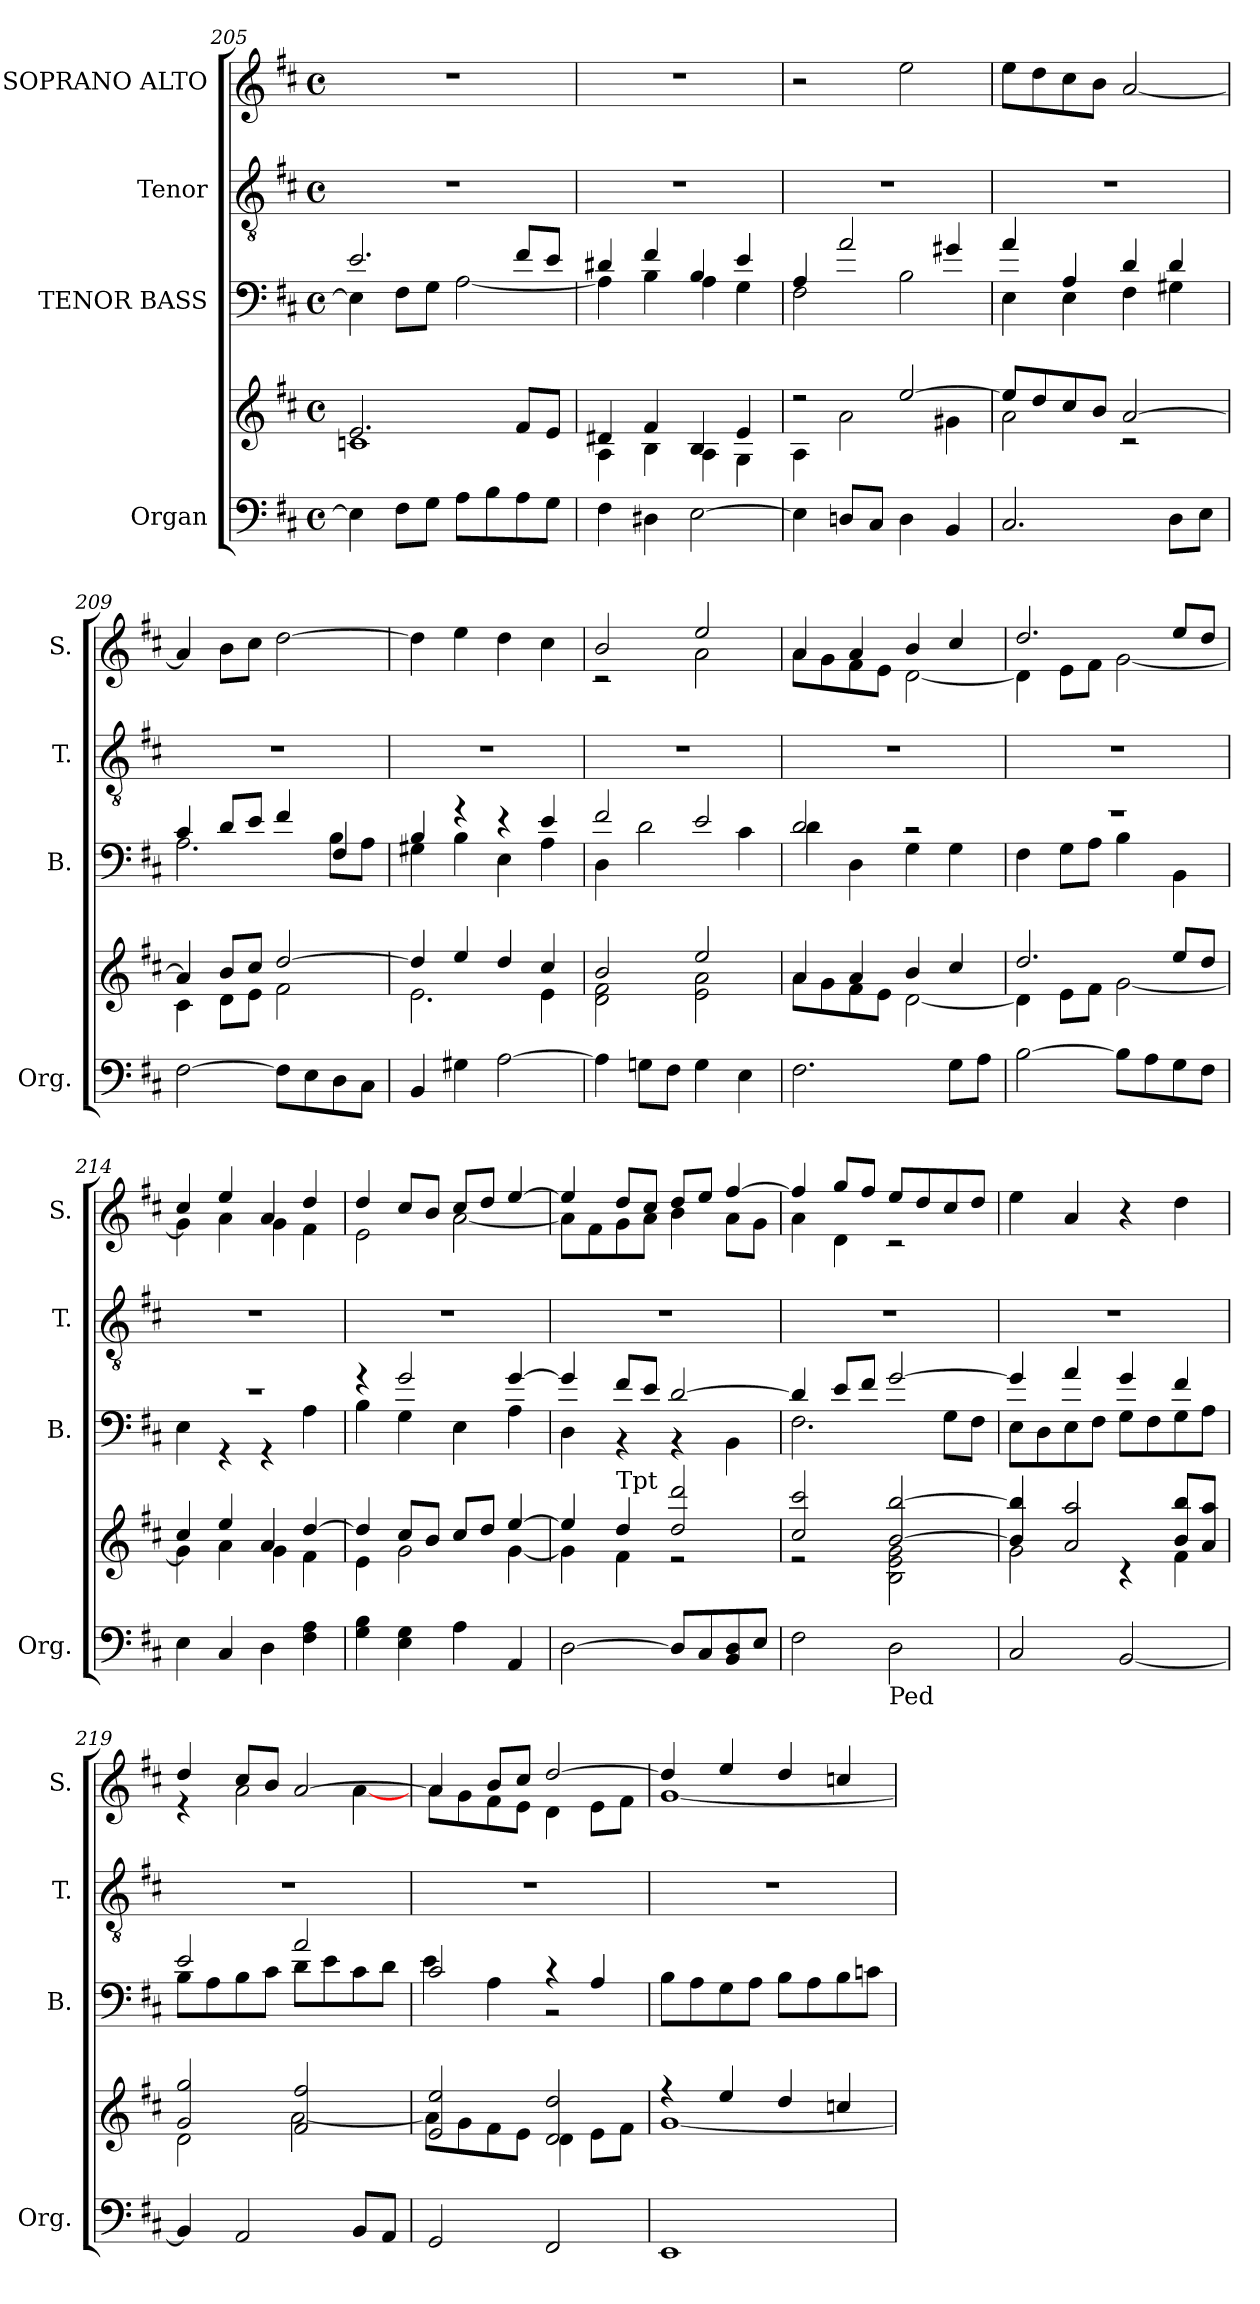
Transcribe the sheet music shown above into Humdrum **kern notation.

**kern	**kern	**kern	**kern	**kern
*part4	*part4	*part3	*part2	*part1
*staff5	*staff4	*staff3	*staff2	*staff1
*I"Organ	*	*I"TENOR BASS	*I"Tenor	*I"SOPRANO ALTO
*I'Org.	*	*I'B.	*I'T.	*I'S.
*clefF4	*clefG2	*clefF4	*clefGv2	*clefG2
*	*	*	*ITrd7c12	*
*k[f#c#]	*k[f#c#]	*k[f#c#]	*k[f#c#]	*k[f#c#]
*D:	*D:	*D:	*D:	*D:
*M4/4	*M4/4	*M4/4	*M4/4	*M4/4
*met(c)	*met(c)	*met(c)	*met(c)	*met(c)
=205	=205	=205	=205	=205
*	*^	*^	*	*
4Ei\]	2.ei/	1cni	2.ei/	4Ei\]	1r	1r
8F#i\L	.	.	.	8F#i\L	.	.
8Gi\J	.	.	.	8Gi\J	.	.
8Ai\L	.	.	.	[2Ai\	.	.
8Bi\	.	.	.	.	.	.
8Ai\	8f#i/L	.	8f#i/L	.	.	.
8Gi\J	8ei/J	.	8ei/J	.	.	.
=206	=206	=206	=206	=206	=206	=206
4F#i\	4d#Xi/	4Ai\	4d#Xi/	4Ai\]	1r	1r
4D#Xi\	4f#i/	4Bi\	4f#i/	4Bi\	.	.
[2Ei\	4Bi/	4Ai\	4Bi/	4Ai\	.	.
.	4ei/	4Gi\	4ei/	4Gi\	.	.
=207	=207	=207	=207	=207	=207	=207
4Ei\]	2r	4Ai\	4Ai/	2F#i\	1r	2r
8Dni/L	.	2ai\	2ai/	.	.	.
8C#i/J	.	.	.	.	.	.
4Di\	[2eei/	.	.	2Bi\	.	2eei\
4BBi/	.	4g#Xi\	4g#Xi/	.	.	.
!!LO:LB:g=z
=208	=208	=208	=208	=208	=208	=208
2.C#i/	8eei/L]	2ai\	4ai/	4Ei\	1r	8eei\L
.	8ddi/	.	.	.	.	8ddi\
.	8cc#i/	.	4Ai/	4Ei\	.	8cc#i\
.	8bi/J	.	.	.	.	8bi\J
.	[2ai/	2r	4di/	4F#i\	.	[2ai/
8Di\L	.	.	4di/	4G#Xi\	.	.
8Ei\J	.	.	.	.	.	.
=209	=209	=209	=209	=209	=209	=209
[2F#i\	4ai/]	4c#i\	4c#i/	2.Ai\	1r	4ai/]
.	8bi/L	8di\L	8di/L	.	.	8bi\L
.	8cc#i/J	8ei\J	8ei/J	.	.	8cc#i\J
8F#i\L]	[2ddi/	2f#i\	4f#i/	.	.	[2ddi\
8Ei\	.	.	.	.	.	.
8Di\	.	.	4F#i/	8Bi\L	.	.
8C#i\J	.	.	.	8Ai\J	.	.
=210	=210	=210	=210	=210	=210	=210
4BBi/	4ddi/]	2.ei\	4Bi/	4G#Xi\	1r	4ddi\]
4G#Xi\	4eei/	.	4r	4Bi\	.	4eei\
[2Ai\	4ddi/	.	4r	4Ei\	.	4ddi\
.	4cc#i/	4ei\	4ei/	4Ai\	.	4cc#i\
=211	=211	=211	=211	=211	=211	=211
*	*	*	*	*	*	*^
4Ai\]	2bi/	2di\ 2f#i	2f#i/	4Di\	1r	2bi/	2r
8Gni\L	.	.	.	2di\	.	.	.
8F#i\J	.	.	.	.	.	.	.
4Gi\	2eei/	2ei\ 2ai	2ei/	.	.	2eei/	2ai\
4Ei\	.	.	.	4c#i\	.	.	.
=212	=212	=212	=212	=212	=212	=212	=212
2.F#i\	4ai/	8ai\L	2di/	4di\	1r	4ai/	8ai\L
.	.	8gi\	.	.	.	.	8gi\
.	4ai/	8f#i\	.	4Di\	.	4ai/	8f#i\
.	.	8ei\J	.	.	.	.	8ei\J
.	4bi/	[2di\	2r	4Gi\	.	4bi/	[2di\
8Gi\L	4cc#i/	.	.	4Gi\	.	4cc#i/	.
8Ai\J	.	.	.	.	.	.	.
=213	=213	=213	=213	=213	=213	=213	=213
[2Bi\	2.ddi/	4di\]	1r	4F#i\	1r	2.ddi/	4di\]
.	.	8ei\L	.	8Gi\L	.	.	8ei\L
.	.	8f#i\J	.	8Ai\J	.	.	8f#i\J
8Bi\L]	.	[2gi\	.	4Bi\	.	.	[2gi\
8Ai\	.	.	.	.	.	.	.
8Gi\	8eei/L	.	.	4BBi\	.	8eei/L	.
8F#i\J	8ddi/J	.	.	.	.	8ddi/J	.
!!LO:PB:g=z	!!
=214	=214	=214	=214	=214	=214	=214	=214
4Ei\	4cc#i/	4gi\]	1r	4Ei\	1r	4cc#i/	4gi\]
4C#i/	4eei/	4ai\	.	4r	.	4eei/	4ai\
4Di\	4ai/	4gi\	.	4r	.	4ai/	4gi\
4F#i\ 4Ai	[4ddi/	4f#i\	.	4Ai\	.	4ddi/	4f#i\
=215	=215	=215	=215	=215	=215	=215	=215
4Gi\ 4Bi	4ddi/]	4ei\	4r	4Bi\	1r	4ddi/	2ei\
4Ei\ 4Gi	8cc#i/L	2gi\	2gi/	4Gi\	.	8cc#i/L	.
.	8bi/J	.	.	.	.	8bi/J	.
4Ai\	8cc#i/L	.	.	4Ei\	.	8cc#i/L	[2ai\
.	8ddi/J	.	.	.	.	8ddi/J	.
4AAi/	[4eei/	[4gi\	[4gi/	4Ai\	.	[4eei/	.
=216	=216	=216	=216	=216	=216	=216	=216
[2Di\	4eei/]	4gi\]	4gi/]	4Di\	1r	4eei/]	8ai\L]
.	.	.	.	.	.	.	8f#i\
!	!LO:TX:a:t=Tpt	!	!	!	!	!	!
.	4ddi/	4f#i\	8f#i/L	4r	.	8ddi/L	8gi\
.	.	.	8ei/J	.	.	8cc#i/J	8ai\J
8Di/L]	2ddi/ 2dddi	2r	[2di/	4r	.	8ddi/L	4bi\
8C#i/	.	.	.	.	.	8eei/J	.
8BBi/ 8Di	.	.	.	4BBi\	.	[4ff#i/	8ai\L
8Ei/J	.	.	.	.	.	.	8gi\J
=217	=217	=217	=217	=217	=217	=217	=217
2F#i\	2cc#i/ 2ccc#i	2r	4di/]	2.F#i\	1r	4ff#i/]	4ai\
.	.	.	8ei/L	.	.	8ggi/L	4di\
.	.	.	8f#i/J	.	.	8ff#i/J	.
!LO:TX:b:t=Ped	!	!	!	!	!	!	!
2Di\	[2bi/ [2bbi	2Bi\ 2ei 2gi	[2gi/	.	.	8eei/L	2r
.	.	.	.	.	.	8ddi/	.
.	.	.	.	8Gi\L	.	8cc#i/	.
.	.	.	.	8F#i\J	.	8ddi/J	.
*	*	*	*	*	*	*v	*v
=218	=218	=218	=218	=218	=218	=218
2C#i/	4bi/] 4bbi]	2gi\	4gi/]	8Ei\L	1r	4eei\
.	.	.	.	8Di\	.	.
.	2ai/ 2aai	.	4ai/	8Ei\	.	4ai/
.	.	.	.	8F#i\J	.	.
[2BBi/	.	4r	4gi/	8Gi\L	.	4r
.	.	.	.	8F#i\	.	.
.	8bi/ 8bbiL	4f#i\	4f#i/	8Gi\	.	4ddi\
.	8ai/ 8aaiJ	.	.	8Ai\J	.	.
=219	=219	=219	=219	=219	=219	=219
*	*	*	*	*	*	*^
4BBi/]	2gi/ 2ggi	2di\	2ei/	8Bi\L	1r	4ddi/	4r
.	.	.	.	8Ai\	.	.	.
2AAi/	.	.	.	8Bi\	.	8cc#i/L	2ai\
.	.	.	.	8c#i\J	.	8bi/J	.
.	2f#i/ 2ff#i	[2ai\	2ai/	8di\L	.	[2ai/	.
.	.	.	.	8ei\	.	.	.
8BBi/L	.	.	.	8c#i\	.	.	[4ai\
8AAi/J	.	.	.	8di\J	.	.	.
!!LO:LB:g=z	!!
=220	=220	=220	=220	=220	=220	=220	=220
2GGi/	2ei/ 2eei	8ai\L]	2c#i/	4ei\	1r	4ai/]	8ai\L
.	.	8gi\	.	.	.	.	8gi\
.	.	8f#i\	.	4Ai\	.	8bi/L	8f#i\
.	.	8ei\J	.	.	.	8cc#i/J	8ei\J
2FF#i/	2di/ 2ddi	4di\	4r	2r	.	[2ddi/	4di\
.	.	8ei\L	4Ai/	.	.	.	8ei\L
.	.	8f#i\J	.	.	.	.	8f#i\J
*	*	*	*v	*v	*	*	*
=221	=221	=221	=221	=221	=221	=221
1EEi	4r	[1gi	8Bi\L	1r	4ddi/]	[1gi
.	.	.	8Ai\	.	.	.
.	4eei/	.	8Gi\	.	4eei/	.
.	.	.	8Ai\J	.	.	.
.	4ddi/	.	8Bi\L	.	4ddi/	.
.	.	.	8Ai\	.	.	.
.	4ccni/	.	8Bi\	.	4ccni/	.
.	.	.	8cni\J	.	.	.
*	*v	*v	*	*	*v	*v
=	=	=	=	=
*-	*-	*-	*-	*-
